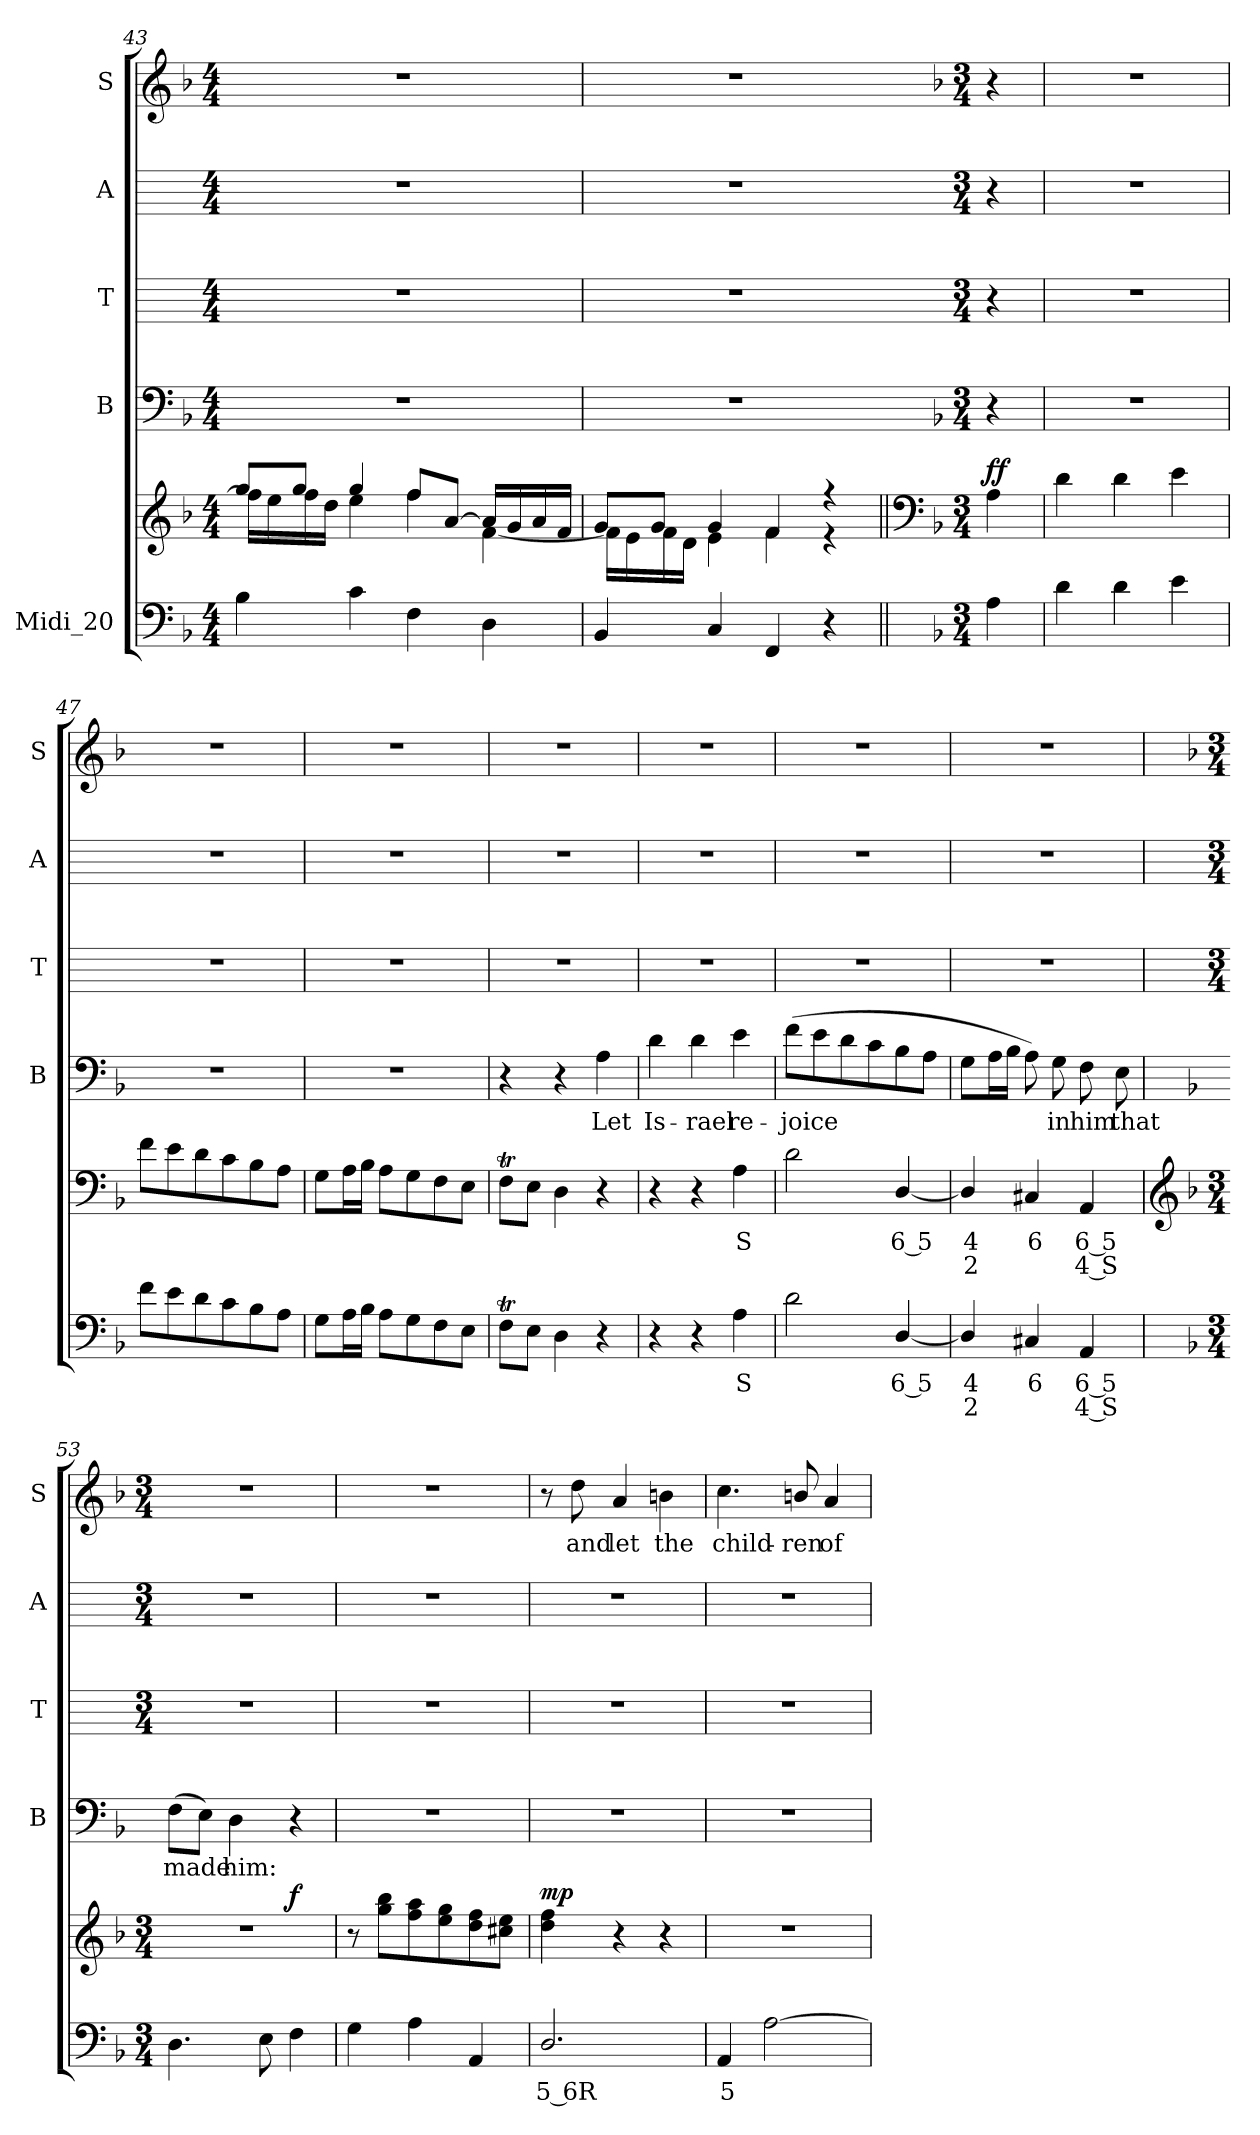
**kern	**text	**text	**kern	**text	**text	**dynam	**kern	**text	**kern	**kern	**kern	**text
*part5	*part5	*part5	*part5	*part5	*part5	*part5	*part4	*part4	*part3	*part2	*part1	*part1
*staff6	*staff6	*staff6	*staff5	*staff5	*staff5	*staff5/6	*staff4	*staff4	*staff3	*staff2	*staff1	*staff1
*I"Midi_20	*	*	*	*	*	*	*I"B	*	*I"T	*I"A	*I"S	*
*	*	*	*	*	*	*	*I'B	*	*I'T	*I'A	*I'S	*
*clefF4	*	*	*clefG2	*	*	*	*clefF4	*	*	*	*clefG2	*
*k[b-]	*	*	*k[b-]	*	*	*	*k[b-]	*	*	*	*k[b-]	*
*F:	*	*	*F:	*	*	*	*F:	*	*	*	*F:	*
*M4/4	*	*	*M4/4	*	*	*	*M4/4	*	*M4/4	*M4/4	*M4/4	*
=43	=43	=43	=43	=43	=43	=43	=43	=43	=43	=43	=43	=43
*	*	*	*^	*	*	*	*	*	*	*	*	*
4B-	.	.	8gg/L	16ff\LL]	.	.	.	1r	.	1r	1r	1r	.
.	.	.	.	16ee\	.	.	.	.	.	.	.	.	.
.	.	.	8gg/J	16ff\	.	.	.	.	.	.	.	.	.
.	.	.	.	16dd\JJ	.	.	.	.	.	.	.	.	.
4c	.	.	4gg/	4ee\	.	.	.	.	.	.	.	.	.
4F	.	.	8ff/L	4ff\	.	.	.	.	.	.	.	.	.
.	.	.	[8a/J	.	.	.	.	.	.	.	.	.	.
4D	.	.	16a/LL]	[4f\	.	.	.	.	.	.	.	.	.
.	.	.	16g/	.	.	.	.	.	.	.	.	.	.
.	.	.	16a/	.	.	.	.	.	.	.	.	.	.
.	.	.	16f/JJ	.	.	.	.	.	.	.	.	.	.
=44	=44	=44	=44	=44	=44	=44	=44	=44	=44	=44	=44	=44	=44
4BB-	.	.	8g/L	16f\LL]	.	.	.	1r	.	1r	1r	1r	.
.	.	.	.	16e\	.	.	.	.	.	.	.	.	.
.	.	.	8g/J	16f\	.	.	.	.	.	.	.	.	.
.	.	.	.	16d\JJ	.	.	.	.	.	.	.	.	.
4C	.	.	4g/	4e\	.	.	.	.	.	.	.	.	.
4FF	.	.	4f/	4f\	.	.	.	.	.	.	.	.	.
4r	.	.	4r	4r	.	.	.	.	.	.	.	.	.
*	*	*	*v	*v	*	*	*	*	*	*	*	*	*
!!LO:LB:g=z
=45||	=45||	=45||	=45||	=45||	=45||	=45||	=45||	=45||	=45	=45	=45||	=45||
*	*	*	*clefF4	*	*	*	*	*	*	*	*	*
*k[b-]	*	*	*k[b-]	*	*	*	*	*	*	*	*	*
*F:	*	*	*F:	*	*	*	*	*	*	*	*	*
*M3/4	*	*	*M3/4	*	*	*	*M3/4	*	*M3/4	*M3/4	*M3/4	*
*	*	*	*^	*	*	*	*	*	*	*	*	*
!	!	!	!	!	!	!	!LO:DY:b=2	!	!	!	!	!	!
!	!	!	!	!	!	!	!LO:DY:n=1:b	!	!	!	!	!	!
*	*	*	*v	*v	*	*	*	*	*	*	*	*	*
4A	.	.	4A	.	.	f f	4r	.	4r	4r	4r	.
=46	=46	=46	=46	=46	=46	=46	=46	=46	=46	=46	=46	=46
!	!	!	!	!	!	!	!LO:N:vis=1	!	!	!	!	!
4d	.	.	4d	.	.	.	2.r	.	2.r	2.r	2.r	.
4d	.	.	4d	.	.	.	.	.	.	.	.	.
4e	.	.	4e	.	.	.	.	.	.	.	.	.
=47	=47	=47	=47	=47	=47	=47	=47	=47	=47	=47	=47	=47
!	!	!	!	!	!	!	!LO:N:vis=1	!	!	!	!	!
8fL	.	.	8fL	.	.	.	2.r	.	2.r	2.r	2.r	.
8e	.	.	8e	.	.	.	.	.	.	.	.	.
8d	.	.	8d	.	.	.	.	.	.	.	.	.
8c	.	.	8c	.	.	.	.	.	.	.	.	.
8B-	.	.	8B-	.	.	.	.	.	.	.	.	.
8AJ	.	.	8AJ	.	.	.	.	.	.	.	.	.
=48	=48	=48	=48	=48	=48	=48	=48	=48	=48	=48	=48	=48
!	!	!	!	!	!	!	!LO:N:vis=1	!	!	!	!	!
8GL	.	.	8GL	.	.	.	2.r	.	2.r	2.r	2.r	.
16AL	.	.	16AL	.	.	.	.	.	.	.	.	.
16B-JJ	.	.	16B-JJ	.	.	.	.	.	.	.	.	.
8AL	.	.	8AL	.	.	.	.	.	.	.	.	.
8G	.	.	8G	.	.	.	.	.	.	.	.	.
8F	.	.	8F	.	.	.	.	.	.	.	.	.
8EJ	.	.	8EJ	.	.	.	.	.	.	.	.	.
=49	=49	=49	=49	=49	=49	=49	=49	=49	=49	=49	=49	=49
8FTL	.	.	8FTL	.	.	.	4r	.	2.r	2.r	2.r	.
8EJ	.	.	8EJ	.	.	.	.	.	.	.	.	.
4D	.	.	4D	.	.	.	4r	.	.	.	.	.
!	!	!	!	!	!	!	!	!LO:LY:b	!	!	!	!
4r	.	.	4r	.	.	.	4A	Let	.	.	.	.
=50	=50	=50	=50	=50	=50	=50	=50	=50	=50	=50	=50	=50
!	!	!	!	!	!	!	!	!LO:LY:b	!	!	!	!
4r	.	.	4r	.	.	.	4d	Is-	2.r	2.r	2.r	.
!	!	!	!	!	!	!	!	!LO:LY:b	!	!	!	!
4r	.	.	4r	.	.	.	4d	-rael	.	.	.	.
!	!LO:LY:b	!	!	!LO:LY:b	!	!LO:DY:b=2	!	!LO:LY:b	!	!	!	!
!	!	!	!	!	!	!LO:DY:n=1:b	!	!	!	!	!	!
4A	S	.	4A	S	.	mp mp	4e	re-	.	.	.	.
=51	=51	=51	=51	=51	=51	=51	=51	=51	=51	=51	=51	=51
!	!	!	!	!	!	!	!	!LO:LY:b	!	!	!	!
2d	.	.	2d	.	.	.	(>8fL	-joice	2.r	2.r	2.r	.
.	.	.	.	.	.	.	8e	.	.	.	.	.
.	.	.	.	.	.	.	8d	.	.	.	.	.
.	.	.	.	.	.	.	8c	.	.	.	.	.
!	!LO:LY:b	!	!	!LO:LY:b	!	!	!	!	!	!	!	!
[4D/	6 5	.	[4D/	6 5	.	.	8B-	.	.	.	.	.
.	.	.	.	.	.	.	8AJ	.	.	.	.	.
=52	=52	=52	=52	=52	=52	=52	=52	=52	=52	=52	=52	=52
!	!LO:LY:b	!LO:LY:b	!	!LO:LY:b	!LO:LY:b	!	!	!	!	!	!	!
4D/]	4	2	4D/]	4	2	.	8GL	.	2.r	2.r	2.r	.
.	.	.	.	.	.	.	16AL	.	.	.	.	.
.	.	.	.	.	.	.	16B-JJ	.	.	.	.	.
!	!LO:LY:b	!	!	!LO:LY:b	!	!	!	!	!	!	!	!
4C#X	6	.	4C#X	6	.	.	8A)	.	.	.	.	.
!	!	!	!	!	!	!	!	!LO:LY:b	!	!	!	!
.	.	.	.	.	.	.	8G	in	.	.	.	.
!	!LO:LY:b	!LO:LY:b	!	!LO:LY:b	!LO:LY:b	!	!	!LO:LY:b	!	!	!	!
4AA	6 5	4 S	4AA	6 5	4 S	.	8F	him	.	.	.	.
!	!	!	!	!	!	!	!	!LO:LY:b	!	!	!	!
.	.	.	.	.	.	.	8E	that	.	.	.	.
!!LO:LB:g=z
=53	=53	=53	=53	=53	=53	=53	=53	=53	=53	=53	=53	=53
*	*	*	*clefG2	*	*	*	*	*	*	*	*	*
*k[b-]	*	*	*k[b-]	*	*	*	*	*	*	*	*k[b-]	*
*F:	*	*	*F:	*	*	*	*	*	*	*	*F:	*
*M3/4	*	*	*M3/4	*	*	*	*	*	*M3/4	*M3/4	*M3/4	*
!	!	!	!LO:N:vis=1	!	!	!	!	!LO:LY:b	!	!	!LO:N:vis=1	!
4.D	.	.	2.r	.	.	.	(>8FL	made	2.r	2.r	2.r	.
.	.	.	.	.	.	.	8EJ)	.	.	.	.	.
!	!	!	!	!	!	!	!	!LO:LY:b	!	!	!	!
.	.	.	.	.	.	.	4D	him:	.	.	.	.
8E	.	.	.	.	.	.	.	.	.	.	.	.
!	!	!	!	!	!	!LO:DY:b=2	!	!	!	!	!	!
4F	.	.	.	.	.	f	4r	.	.	.	.	.
=54	=54	=54	=54	=54	=54	=54	=54	=54	=54	=54	=54	=54
!	!	!	!	!	!	!	!LO:N:vis=1	!	!	!	!LO:N:vis=1	!
4G	.	.	8r	.	.	.	2.r	.	2.r	2.r	2.r	.
.	.	.	8gg 8bb-L	.	.	.	.	.	.	.	.	.
4A	.	.	8ff 8aa	.	.	.	.	.	.	.	.	.
.	.	.	8ee 8gg	.	.	.	.	.	.	.	.	.
4AA	.	.	8dd 8ff	.	.	.	.	.	.	.	.	.
.	.	.	8cc#X 8eeJ	.	.	.	.	.	.	.	.	.
=55	=55	=55	=55	=55	=55	=55	=55	=55	=55	=55	=55	=55
!	!LO:LY:b	!	!	!	!	!LO:DY:b=2	!LO:N:vis=1	!	!	!	!	!
2.D/	5 6R	.	4dd 4ff	.	.	mp	2.r	.	2.r	2.r	8r	.
!	!	!	!	!	!	!	!	!	!	!	!	!LO:LY:b
.	.	.	.	.	.	.	.	.	.	.	8dd	and
!	!	!	!	!	!	!	!	!	!	!	!	!LO:LY:b
.	.	.	4r	.	.	.	.	.	.	.	4a	let
!	!	!	!	!	!	!	!	!	!	!	!	!LO:LY:b
.	.	.	4r	.	.	.	.	.	.	.	4bn	the
=56	=56	=56	=56	=56	=56	=56	=56	=56	=56	=56	=56	=56
!	!LO:LY:b	!	!LO:N:vis=1	!	!	!	!LO:N:vis=1	!	!	!	!	!LO:LY:b
4AA	5	.	2.r	.	.	.	2.r	.	2.r	2.r	4.cc	child-
[2A	.	.	.	.	.	.	.	.	.	.	.	.
!	!	!	!	!	!	!	!	!	!	!	!	!LO:LY:b
.	.	.	.	.	.	.	.	.	.	.	8bn/	-ren
!	!	!	!	!	!	!	!	!	!	!	!	!LO:LY:b
.	.	.	.	.	.	.	.	.	.	.	4a	of
=	=	=	=	=	=	=	=	=	=	=	=	=
*-	*-	*-	*-	*-	*-	*-	*-	*-	*-	*-	*-	*-
